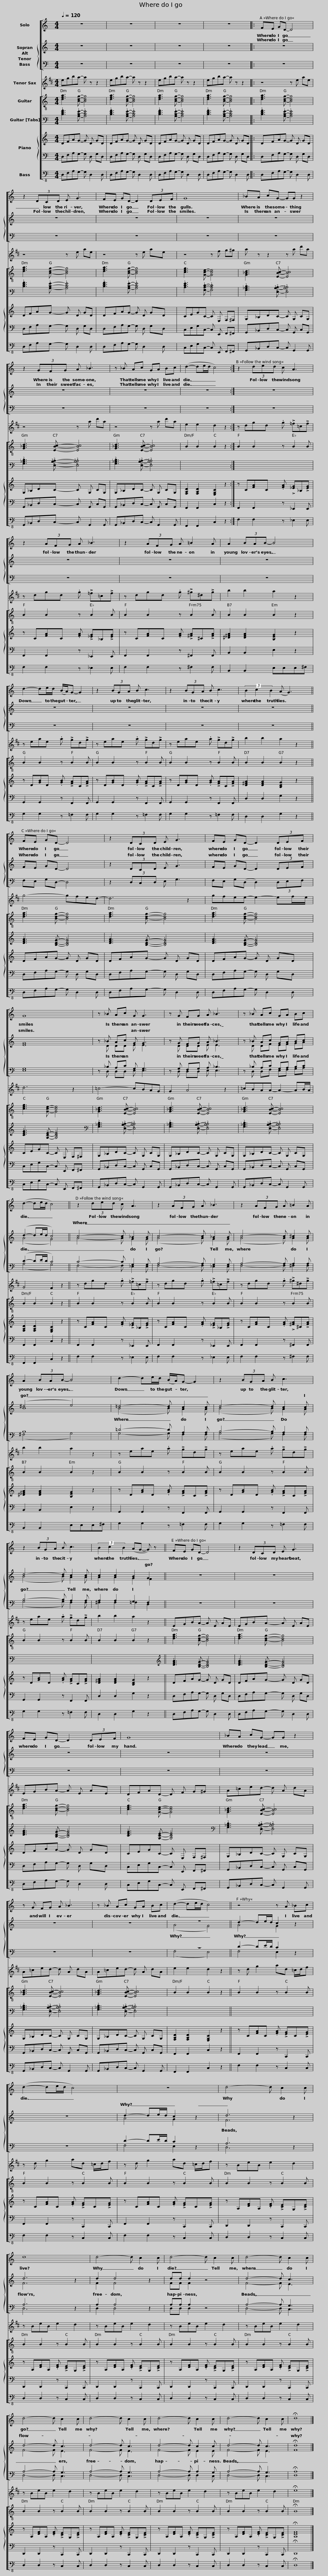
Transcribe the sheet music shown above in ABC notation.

X:1
%%score [ 1 { ( 2 3 ) ( 4 5 ) } ] 6 [ 7 8 { 9 | 10 } 11 ]
L:1/8
Q:1/4=120
M:4/4
I:linebreak $
K:C
V:1 treble
V:2 treble
V:3 treble
V:4 bass
V:5 bass
V:6 treble transpose=-14
V:7 treble-8
V:8 tab stafflines=6 strings=E2,A2,D3,G3,B3,E4
V:9 treble
V:10 bass
V:11 bass-8
V:1
 z8 | z8 | z8 | z8 |: FE GD- D4 | %5
 z2 (3DCD E G3 | FE GD- D2 (3DEF | G8 | _BA cG- GG z2 | z2 (3GFG A _B3 | %10
 z _B Ac GA Bc |$ (d2- de/d/ c4) :| z2 (3ded c A3 | z2 (3AFG A _B3 | z2 (3AFG A =B2 A | %15
 A2 (3BAB- B4 | d2- de/d/ (B/A/)G- G2 | z2 (3BGA B c3 | z2 (3BGA B c3 | (3B2 c2 B2 (A G3) || %20
 FE GD- D4 | z2 (3DCD E G3 | FE GD- D2 (3DEF |$ G8 | z _B Ac G G3 | %25
 z G FG A _B3 | z _B Ac GA Bc | (d2- de/d/ c4) || z2 (3ded c A3 | z2 (3AFG A _B3 | %30
 z2 (3AFG A =B2 A | A2 (3BAB- B4 | d2- de/d/ (B/A/)G- G2 | z2 (3BGA B c3 |$ z2 (3BGA B c3 | %35
 (3B2 c2 B2 (AG- G) z || FE GD- D4 | z2 (3DCD E G3 | FE GD- D2 (3DEF | G8 | %40
 _BA cG- GG z2 | z G FG A _B3 | z _B Ac GA Bc | (d2- de/d/ c4) || z4 z A _Bc | %45
 (d2- de/d/ c4) |$ z8 | d4- d c2 c | d8 | d4- d c2 c | %50
 d4- d c2 c | d4- d c2 c | d4- d c2 c | d4- d c2 c | d4- d c2 c | %55
 d4- d c2 c | !fermata!d8 |] %57
V:2
 z8 | z8 | z8 | z8 |: z8 | %5
 z8 | z8 | z8 | z8 | z8 | %10
 z8 |$ z8 :| z8 | z8 | z8 | %15
 z8 | z8 | z8 | z8 | z8 || %20
 FE GD- D4 | z2 (3DCD E G3 | FE GD- D2 (3DEF |$ [EG]8 | z _B Ac G G3 | %25
 z G FG A _B3 | z _B Ac GA Bc | (d2- de/d/ c4) || c4- c _B2 B | c4- c _B2 B | %30
 c4- c ^c2 c | (^d4 e4) | =d4- d c2 c | d4- d c2 c |$ d4- d c2 c | %35
 c2 c2 B2 G2 || z8 | z8 | z8 | z8 | %40
 z8 | z8 | z8 | z8 || d2- de/d/ c2 z2 | %45
 z8 |$ d2- de/d/ c2 z2 | d6 z2 | d6 z2 | d2 d4 z2 | %50
 dd d2 z4 | d4- d c3 | d4- d c3 | d4- d c3 | d4- d c2 c | %55
 d4- d c3 | !fermata![Fd]8 |] %57
V:3
 x8 | x8 | x8 | x8 |: x8 | %5
 x8 | x8 | x8 | x8 | x8 | %10
 x8 |$ x8 :| x8 | x8 | x8 | %15
 x8 | x8 | x8 | x8 | x8 || %20
 x8 | x8 | x8 |$ x8 | x D DD E E3 | %25
 x D DD E E3 | x D DF EF GA | (A4 G4) || A4- A G2 G | (A4 A) G2 G | %30
 (A4 A) A2 A | B8 | (B4 B) A2 A | (B4 B) A2 A |$ (B4 B) A2 A | %35
 A2 A2 G2 F2 || x8 | x8 | x8 | x8 | %40
 x8 | x8 | x8 | (A4 G4) || A4 G2 x2 | %45
 x8 |$ A4 G2 x2 | F6 x2 | F6 x2 | F2 F4 x2 | %50
 FF F2 x4 | F4- F E3 | F4- F E3 | F4- F E3 | F4- F E2 E | %55
 F4- F E3 | x8 |] %57
V:4
 z8 | z8 | z8 | z8 |: z8 | %5
 z8 | z8 | z8 | z8 | z8 | %10
 z8 |$ z8 :| z8 | z8 | z8 | %15
 z8 | z8 | z8 | z8 | z8 || %20
 F,E, G,D,- D,4 | z2 (3D,C,D, E, G,3 | F,E, G,(D, D,2) (3D,E,F, |$ [E,G,]8 | z _B, A,C G, G,3 | %25
 z G, F,G, A, _B,3 | z _B, A,C G,A, B,C | (D2- DE/D/ C4) || C4- C G,2 G, | A,4- A, G,2 G, | %30
 A,4- A, A,2 A, | B,8 | =D4- D A,2 A, | B,4- B, A,2 A, |$ B,4- B, A,2 A, | %35
 A,2 A,2 G,2 F,2 || z8 | z8 | z8 | z8 | %40
 z8 | z8 | z8 | z8 || D2- DE/D/ C2 z2 | %45
 z8 |$ D2- DE/D/ C2 z2 | A,6 z2 | A,6 z2 | A,2 A,4 z2 | %50
 A,A, A,2 z4 | A,4- A, G,3 | A,4- A, G,3 | A,4- A, G,3 | A,4- A, A,2 G, | %55
 A,4- A, G,3 | !fermata![D,A,]8 |] %57
V:5
 x8 | x8 | x8 | x8 |: x8 | %5
 x8 | x8 | x8 | x8 | x8 | %10
 x8 |$ x8 :| x8 | x8 | x8 | %15
 x8 | x8 | x8 | x8 | x8 || %20
 x8 | x8 | x8 |$ x8 | x D, D,D, E, E,3 | %25
 x D, D,D, E, E,3 | x D, D,F, E,F, G,A, | (A,4 G,4) || F,4- F, _E,2 E, | F,4- F, _E,2 E, | %30
 F,4- F, ^F,2 F, | (^F,4 G,4) | G,4- G, F,2 F, | (G,4 G,) F,2 F, |$ (G,4 G,) F,2 F, | %35
 ^F,2 F,2 =F,2 D,2 || x8 | x8 | x8 | x8 | %40
 x8 | x8 | x8 | (F,4 E,4) || F,4 E,2 x2 | %45
 x8 |$ F,4 E,2 x2 | D,6 x2 | D,6 x2 | D,2 D,4 x2 | %50
 D,D, D,2 x4 | D,4- D, C,3 | D,4- D, C,3 | D,4- D, C,3 | D,4- D, D,2 C, | %55
 D,4- D, C,3 | x8 |] %57
V:6
[K:D] egba- a z z2 | egba- a z z2 | egba- a z z2 | egba- a z z2 |: z4 z e ae | %5
 z4 z e ae | z4 z e ae | z4 z f g^g | a z z2 z a d'a | z4 z a d'a | %10
 z4 z a d'a |$ e2 e2 d2 z2 :| z dgd .g !>!=f=c!>!f | z dgd .g !>!=f=c!>!f | z dgd .g !>!^g^d!>!g | %15
 b2 b2 a2 z2 | z eae .a !>!gd!>!g | z eae .a !>!gd!>!g | z eae .a !>!gd!>!g | b2 b2 a2 z2 || %20
 g4- gfed- | d6 z2 | gfee- e2- ef/e/ |$ d6 z2 | =c4- cBAG | %25
 G2 A4 z2 | =cBAA- A2- AB/A/ | G4 F2 z2 || z dgd .g !>!=f=c!>!f | z dgd .g !>!=f=c!>!f | %30
 z dgd .g !>!^g^d!>!g | b2 b2 a2 z2 | z eae .a !>!gd!>!g | z eae .a !>!gd!>!g |$ z eae .a !>!gd!>!g | %35
 b2 b2 a2 z2 || EGBA- A E AE | EGBA- A E AE | EGBA- A E AE | DFAD- D F G^G | %40
 A=ced- d A dA | A=ced- d A dA | A=ced- d A dA | e2 e2 d2 z2 || z d g2 ad =c/d/f | %45
 z d g2 ad =c/d/f |$ z d g2 ad =c/d/f | z BeB e2 d2 | z BeB e2 d2 | z BeB e2 d2 | %50
 z BeB e2 d2 | z BeB e2 d2 | z BeB e2 d2 | z BeB e2 d2 | z BeB e2 d2 | %55
 z BeB e2 d2 | !fermata!e8 |] %57
V:7
 [dfa]3 [Bdg]- [Bdg]4 | [dfa]3 [Bdg]- [Bdg]4 | [dfa]3 [Bdg]- [Bdg]4 | [dfa]3 [Bdg]- [Bdg]4 |: [dfa]3 [Bdg]- [Bdg]4 | %5
 [dfa]3 [Bdg]- [Bdg]4 | [dfa]3 [Bdg]- [Bdg]4 | [ceg]3 [Gce]- [Gce]4 | [G_Bd]3 [EBc]- [EBc]4 | [G_Bd]3 [EBc]- [EBc]4 | %10
 [G_Bd]3 [EBc]- [EBc]4 |$ B2 B2 B2 z2 :| B2 B2 z B2 B | B2 B2 z B2 B | B2 B2 z B2 B | %15
 B2 B2 B2 z2 | B2 B2 z B2 B | B2 B2 z B2 B | B2 B2 z B2 B | B2 B2 B2 z2 || %20
 [dfa]3 [Bdg]- [Bdg]4 | [dfa]3 [Bdg]- [Bdg]4 | [dfa]3 [Bdg]- [Bdg]4 |$ [ceg]3 [Gce]- [Gce]4 | [G_Bd]3 [EBc]- [EBc]4 | %25
 [G_Bd]3 [EBc]- [EBc]4 | [G_Bd]3 [EBc]- [EBc]4 | B2 B2 B2 z2 || B2 B2 z B2 B | B2 B2 z B2 B | %30
 B2 B2 z B2 B | B2 B2 B2 z2 | B2 B2 z B2 B | B2 B2 z B2 B |$ B2 B2 z B2 B | %35
 B2 B2 B2 z2 || [dfa]3 [Bdg]- [Bdg]4 | [dfa]3 [Bdg]- [Bdg]4 | [dfa]3 [Bdg]- [Bdg]4 | [ceg]3 [Gce]- [Gce]4 | %40
 [G_Bd]3 [EBc]- [EBc]4 | [G_Bd]3 [EBc]- [EBc]4 | [G_Bd]3 [EBc]- [EBc]4 | B2 B2 B2 z2 || B2 B2 z B2 B | %45
 B2 B2 z B2 B |$ B2 B2 z B2 B | B2 B2 z B2 B | B2 B2 z B2 B | B2 B2 z B2 B | %50
 B2 B2 z B2 B | B2 B2 z B2 B | B2 B2 z B2 B | B2 B2 z B2 B | B2 B2 z B2 B | %55
 B2 B2 z B2 B | !fermata!B8 |] %57
V:8
 [!3!D!2!F!1!A]3 [!3!B,!2!D!1!G]- [!3!B,!2!D!1!G]4 | [!3!D!2!F!1!A]3 [!3!B,!2!D!1!G]- [!3!B,!2!D!1!G]4 | [!3!D!2!F!1!A]3 [!3!B,!2!D!1!G]- [!3!B,!2!D!1!G]4 | [!3!D!2!F!1!A]3 [!3!B,!2!D!1!G]- [!3!B,!2!D!1!G]4 |: [!3!D!2!F!1!A]3 [!3!B,!2!D!1!G]- [!3!B,!2!D!1!G]4 | %5
 [!3!D!2!F!1!A]3 [!3!B,!2!D!1!G]- [!3!B,!2!D!1!G]4 | [!3!D!2!F!1!A]3 [!3!B,!2!D!1!G]- [!3!B,!2!D!1!G]4 | [!3!C!2!E!1!G]3 [!3!G,!2!C!1!E]- [!3!G,!2!C!1!E]4 | [!4!G,!3!_B,!2!D]3 [!4!E,!3!B,!2!C]- [!4!E,!3!B,!2!C]4 | [!4!G,!3!_B,!2!D]3 [!4!E,!3!B,!2!C]- [!4!E,!3!B,!2!C]4 | %10
 [!4!G,!3!_B,!2!D]3 [!4!E,!3!B,!2!C]- [!4!E,!3!B,!2!C]4 |$ x8 :| x8 | x8 | x8 | %15
 x8 | x8 | x8 | x8 | x8 || %20
 [!3!D!2!F!1!A]3 [!3!B,!2!D!1!G]- [!3!B,!2!D!1!G]4 | [!3!D!2!F!1!A]3 [!3!B,!2!D!1!G]- [!3!B,!2!D!1!G]4 | [!3!D!2!F!1!A]3 [!3!B,!2!D!1!G]- [!3!B,!2!D!1!G]4 |$ [!3!C!2!E!1!G]3 [!3!G,!2!C!1!E]- [!3!G,!2!C!1!E]4 | [!4!G,!3!_B,!2!D]3 [!4!E,!3!B,!2!C]- [!4!E,!3!B,!2!C]4 | %25
 [!4!G,!3!_B,!2!D]3 [!4!E,!3!B,!2!C]- [!4!E,!3!B,!2!C]4 | [!4!G,!3!_B,!2!D]3 [!4!E,!3!B,!2!C]- [!4!E,!3!B,!2!C]4 | x8 || x8 | x8 | %30
 x8 | x8 | x8 | x8 |$ x8 | %35
 x8 || [!3!D!2!F!1!A]3 [!3!B,!2!D!1!G]- [!3!B,!2!D!1!G]4 | [!3!D!2!F!1!A]3 [!3!B,!2!D!1!G]- [!3!B,!2!D!1!G]4 | [!3!D!2!F!1!A]3 [!3!B,!2!D!1!G]- [!3!B,!2!D!1!G]4 | [!3!C!2!E!1!G]3 [!3!G,!2!C!1!E]- [!3!G,!2!C!1!E]4 | %40
 [!4!G,!3!_B,!2!D]3 [!4!E,!3!B,!2!C]- [!4!E,!3!B,!2!C]4 | [!4!G,!3!_B,!2!D]3 [!4!E,!3!B,!2!C]- [!4!E,!3!B,!2!C]4 | [!4!G,!3!_B,!2!D]3 [!4!E,!3!B,!2!C]- [!4!E,!3!B,!2!C]4 | x8 || x8 | %45
 x8 |$ x8 | x8 | x8 | x8 | %50
 x8 | x8 | x8 | x8 | x8 | %55
 x8 | x8 |] %57
V:9
 DFAG- G D GD | DFAG- G D GD | DFAG- G D GD | DFAG- G D GD |: DFAG- G D GD | %5
 DFAG- G D GD | DFAG- G D GD | CEGC- C E, F,^F, | G,_B,DC- C G, CG, | G,_B,DC- C G, CG, | %10
 G,_B,DC- C G, CG, |$ [F,A,D]2 [F,A,D]2 [E,G,C]2 z2 :| z C[FA]C .[FA] !>![_EG]_B,!>![EG] | z C[FA]C .[FA] !>![_EG]_B,!>![EG] | z C[FA]C .[FA] !>![^FA]^C!>![FA] | %15
 [^D^FA]2 [DFA]2 [B,EG]2 z2 | z D[GB]D .[GB] !>![FA]C!>![FA] | z D[GB]D .[GB] !>![FA]C!>![FA] | z D[GB]D .[GB] !>![FA]C!>![FA] | [D^FA]2 [DFA]2 [B,DG]2 z2 || %20
 DFAG- G D GD | DFAG- G D GD | DFAG- G D GD |$ CEGC- C E, F,^F, | G,_B,DC- C G, CG, | %25
 G,_B,DC- C G, CG, | G,_B,DC- C G, CG, | [F,A,D]2 [F,A,D]2 [E,G,C]2 z2 || z C[FA]C .[FA] !>![_EG]_B,!>![EG] | z C[FA]C .[FA] !>![_EG]_B,!>![EG] | %30
 z C[FA]C .[FA] !>![^FA]^C!>![FA] | [^D^FA]2 [DFA]2 [B,EG]2 z2 | z D[GB]D .[GB] !>![FA]C!>![FA] | z D[GB]D .[GB] !>![FA]C!>![FA] |$ z D[GB]D .[GB] !>![FA]C!>![FA] | %35
 [D^FA]2 [DFA]2 [B,DG]2 z2 || DFAG- G D GD | DFAG- G D GD | DFAG- G D GD | CEGC- C E, F,^F, | %40
 G,_B,DC- C G, CG, | G,_B,DC- C G, CG, | G,_B,DC- C G, CG, | [F,A,D]2 [F,A,D]2 [E,G,C]2 z2 || z C[FA]C .[FA] !>![EG]C!>![EG] | %45
 z C[FA]C .[FA] !>![EG]C!>![EG] |$ z C[FA]C .[FA] !>![EG]C!>![EG] | z A,[DF]A, .[DF] !>![CE]G,!>![CE] | z A,[DF]A, .[DF] !>![CE]G,!>![CE] | z A,[DF]A, .[DF] !>![CE]G,!>![CE] | %50
 z A,[DF]A, .[DF] !>![CE]G,!>![CE] | z A,[DF]A, .[DF] !>![CE]G,!>![CE] | z A,[DF]A, .[DF] !>![CE]G,!>![CE] | z A,[DF]A, .[DF] !>![CE]G,!>![CE] | z A,[DF]A, .[DF] !>![CE]G,!>![CE] | %55
 z A,[DF]A, .[DF] !>![CE]G,!>![CE] | !fermata![A,DF]8 |] %57
V:10
 D,F,A,G,- G, D, G,D, | D,F,A,G,- G, D, G,D, | D,F,A,G,- G, D, G,D, | D,F,A,G,- G, D, G,D, |: D,F,A,G,- G, D, G,D, | %5
 D,F,A,G,- G, D, G,D, | D,F,A,G,- G, D, G,D, | C,E,G,C,- C, E,, F,,^F,, | G,,_B,,D,C,- C, G,, C,G,, | G,,_B,,D,C,- C, G,, C,G,, | %10
 G,,_B,,D,C,- C, G,, C,G,, |$ F,,2 F,,2 C,2 z2 :| F,,2 F,,2 z _E,,2 E,, | F,,2 F,,2 z _E,,2 E,, | F,,2 F,,2 z ^F,,2 F,, | %15
 B,,2 B,,2 E,2 z2 | G,,2 G,,2 z F,,2 F,, | G,,2 G,,2 z F,,2 F,, | G,,2 G,,2 z F,,2 F,, | D,2 D,2 G,2 z2 || %20
 D,F,A,G,- G, D, G,D, | D,F,A,G,- G, D, G,D, | D,F,A,G,- G, D, G,D, |$ C,E,G,C,- C, E,, F,,^F,, | G,,_B,,D,C,- C, G,, C,G,, | %25
 G,,_B,,D,C,- C, G,, C,G,, | G,,_B,,D,C,- C, G,, C,G,, | F,,2 F,,2 C,2 z2 || F,,2 F,,2 z _E,,2 E,, | F,,2 F,,2 z _E,,2 E,, | %30
 F,,2 F,,2 z ^F,,2 F,, | B,,2 B,,2 E,2 z2 | G,,2 G,,2 z F,,2 F,, | G,,2 G,,2 z F,,2 F,, |$ G,,2 G,,2 z F,,2 F,, | %35
 D,2 D,2 G,2 z2 || D,F,A,G,- G, D, G,D, | D,F,A,G,- G, D, G,D, | D,F,A,G,- G, D, G,D, | C,E,G,C,- C, E,, F,,^F,, | %40
 G,,_B,,D,C,- C, G,, C,G,, | G,,_B,,D,C,- C, G,, C,G,, | G,,_B,,D,C,- C, G,, C,G,, | F,,2 F,,2 C,2 z2 || F,,2 F,,2 z C,,2 C,, | %45
 F,,2 F,,2 z C,,2 C,, |$ F,,2 F,,2 z C,,2 C,, | D,,2 D,,2 z C,,2 C,, | D,,2 D,,2 z C,,2 C,, | D,,2 D,,2 z C,,2 C,, | %50
 D,,2 D,,2 z C,,2 C,, | D,,2 D,,2 z C,,2 C,, | D,,2 D,,2 z C,,2 C,, | D,,2 D,,2 z C,,2 C,, | D,,2 D,,2 z C,,2 C,, | %55
 D,,2 D,,2 z C,,2 C,, | !fermata!D,,8 |] %57
V:11
 D,F,A,G,- G, D,2 D, | D,F,A,G,- G, D,2 D, | D,F,A,G,- G, D,2 D, | D,F,A,G,- G, D,2 D, |: D,F,A,G,- G, D,2 D, | %5
 D,F,A,G,- G, D,2 D, | D,F,A,G,- G, D,2 D, | C,E,G,C,- C, E,, F,,^F,, | G,,_B,,D,C,- C, G,,2 G,, | G,,_B,,D,C,- C, G,,2 G,, | %10
 G,,_B,,D,C,- C, G,,2 G,, |$ F,,2 F,,2 C,2 z2 :| F,2 F,2 z _E,2 E, | F,2 F,2 z _E,2 E, | F,2 F,2 z ^F,2 F, | %15
 B,,2 B,,2 E,E,E,^F, | G,2 G,2 z =F,2 F, | G,2 G,2 z =F,2 F, | G,2 G,2 z =F,2 F, | D,2 D,2 G,2 z2 || %20
 D,F,A,G,- G, D,2 D, | D,F,A,G,- G, D,2 D, | D,F,A,G,- G, D,2 D, |$ C,E,G,C,- C, E,, F,,^F,, | G,,_B,,D,C,- C, G,,2 G,, | %25
 G,,_B,,D,C,- C, G,,2 G,, | G,,_B,,D,C,- C, G,,2 G,, | F,,2 F,,2 C,2 z2 || F,2 F,2 z _E,2 E, | F,2 F,2 z _E,2 E, | %30
 F,2 F,2 z ^F,2 F, | B,,2 B,,2 E,E,E,^F, | G,2 G,2 z =F,2 F, | G,2 G,2 z =F,2 F, |$ G,2 G,2 z =F,2 F, | %35
 D,2 D,2 G,2 z2 || D,F,A,G,- G, D,2 D, | D,F,A,G,- G, D,2 D, | D,F,A,G,- G, D,2 D, | C,E,G,C,- C, E,, F,,^F,, | %40
 G,,_B,,D,C,- C, G,,2 G,, | G,,_B,,D,C,- C, G,,2 G,, | G,,_B,,D,C,- C, G,,2 G,, | F,,2 F,,2 C,2 z2 || F,2 F,2 z C,2 C, | %45
 F,2 F,2 z C,2 C, |$ F,2 F,2 z C,2 C, | D,2 D,2 z C,2 C, | D,2 D,2 z C,2 C, | D,2 D,2 z C,2 C, | %50
 D,2 D,2 z C,2 C, | D,2 D,2 z C,2 C, | D,2 D,2 z C,2 C, | D,2 D,2 z C,2 C, | D,2 D,2 z C,2 C, | %55
 D,2 D,2 z C,2 C, | !fermata!D,8 |] %57
